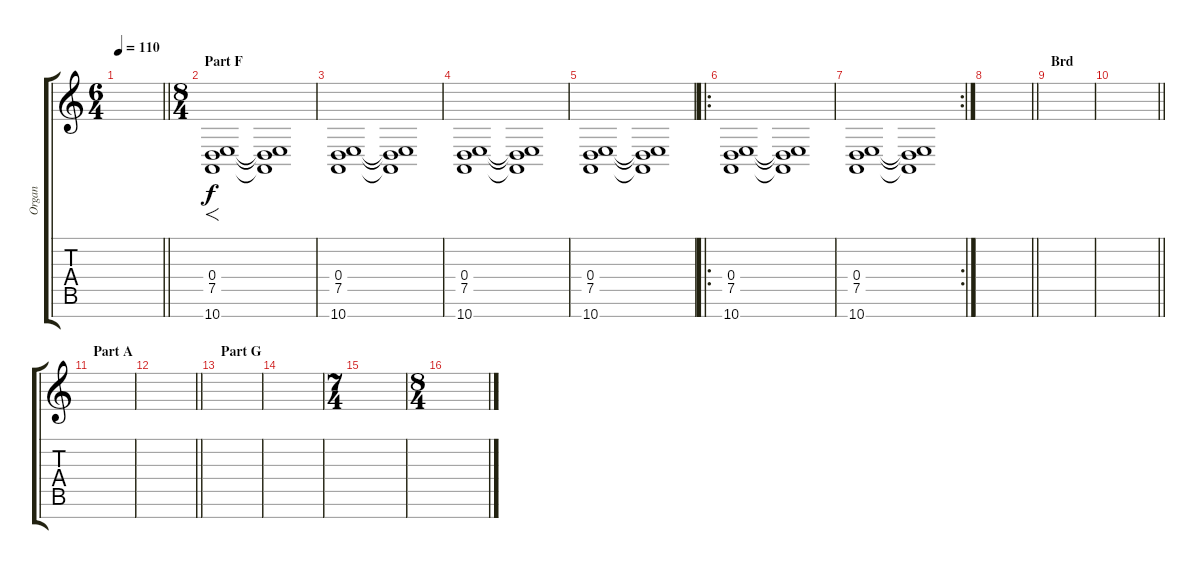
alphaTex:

\track ("Organ" "Organ") {instrument churchorgan}
\staff {score tabs}
\tuning (E4 B3 G3 D3 A2 E2 B1) {hide}
\ts (6 4)
\tempo 110
\clef g2
\barLineRight lightlight
\ks c
|
\ts (8 4)
\section ("" "Part F")
(0.4 7.5 10.7).1{f} (0.4{t} 7.5{t} 10.7{t}).1 |
(0.4 7.5 10.7).1 (0.4{t} 7.5{t} 10.7{t}).1 |
(0.4 7.5 10.7).1 (0.4{t} 7.5{t} 10.7{t}).1 |
(0.4 7.5 10.7).1 (0.4{t} 7.5{t} 10.7{t}).1 |
\ro
(0.4 7.5 10.7).1 (0.4{t} 7.5{t} 10.7{t}).1 |
\rc 2
(0.4 7.5 10.7).1 (0.4{t} 7.5{t} 10.7{t}).1 |
\barLineRight lightlight
|
\section ("" "Brd")
|
\barLineRight lightlight
|
\section ("" "Part A")
|
\barLineRight lightlight
|
\section ("" "Part G")
|
|
\ts (7 4)
|
\ts (8 4)
